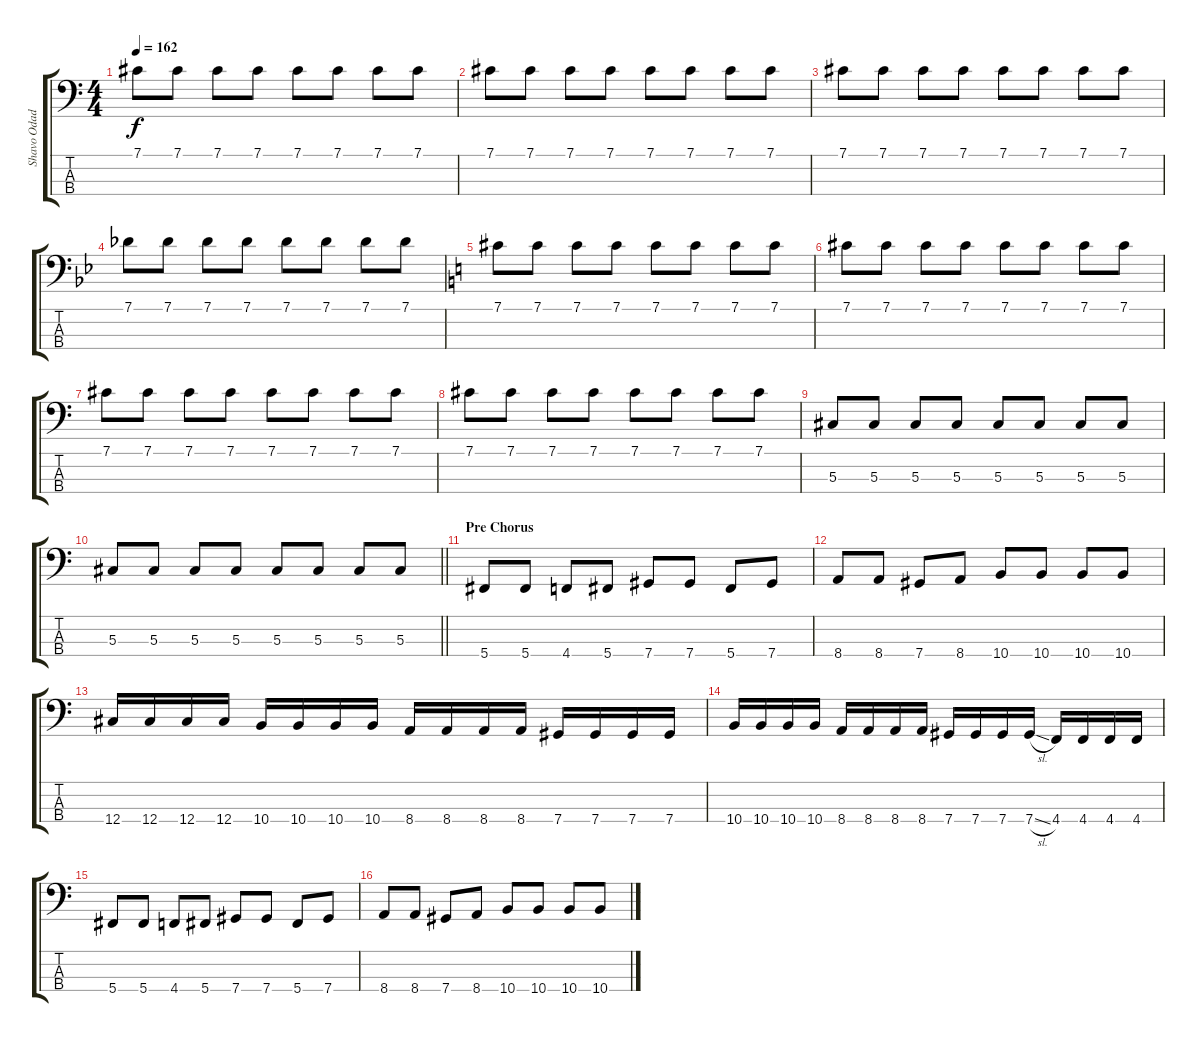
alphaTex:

\track ("Shavo Odadjian" "Shavo Odad") {instrument electricbassfinger}
\staff {score tabs}
\tuning (Gb2 Db2 Ab1 Db1) {hide}
\ts (4 4)
\tempo 162
\clef f4
\ks c
7.1.8{dy f} 7.1.8 7.1.8 7.1.8 7.1.8 7.1.8 7.1.8 7.1.8 |
7.1.8 7.1.8 7.1.8 7.1.8 7.1.8 7.1.8 7.1.8 7.1.8 |
7.1.8 7.1.8 7.1.8 7.1.8 7.1.8 7.1.8 7.1.8 7.1.8 |
\ks bb
7.1.8 7.1.8 7.1.8 7.1.8 7.1.8 7.1.8 7.1.8 7.1.8 |
\ks c
7.1.8 7.1.8 7.1.8 7.1.8 7.1.8 7.1.8 7.1.8 7.1.8 |
7.1.8 7.1.8 7.1.8 7.1.8 7.1.8 7.1.8 7.1.8 7.1.8 |
7.1.8 7.1.8 7.1.8 7.1.8 7.1.8 7.1.8 7.1.8 7.1.8 |
7.1.8 7.1.8 7.1.8 7.1.8 7.1.8 7.1.8 7.1.8 7.1.8 |
5.3.8 5.3.8 5.3.8 5.3.8 5.3.8 5.3.8 5.3.8 5.3.8 |
\barLineRight lightlight
5.3.8 5.3.8 5.3.8 5.3.8 5.3.8 5.3.8 5.3.8 5.3.8 |
\section ("" "Pre Chorus")
5.4.8 5.4.8 4.4.8 5.4.8 7.4.8 7.4.8 5.4.8 7.4.8 |
8.4.8 8.4.8 7.4.8 8.4.8 10.4.8 10.4.8 10.4.8 10.4.8 |
12.4.16 12.4.16 12.4.16 12.4.16 10.4.16 10.4.16 10.4.16 10.4.16 8.4.16 8.4.16 8.4.16 8.4.16 7.4.16 7.4.16 7.4.16 7.4.16 |
10.4.16 10.4.16 10.4.16 10.4.16 8.4.16 8.4.16 8.4.16 8.4.16 7.4.16 7.4.16 7.4.16 7.4{sl}.16 4.4.16 4.4.16 4.4.16 4.4.16 |
5.4.8 5.4.8 4.4.8 5.4.8 7.4.8 7.4.8 5.4.8 7.4.8 |
8.4.8 8.4.8 7.4.8 8.4.8 10.4.8 10.4.8 10.4.8 10.4.8
